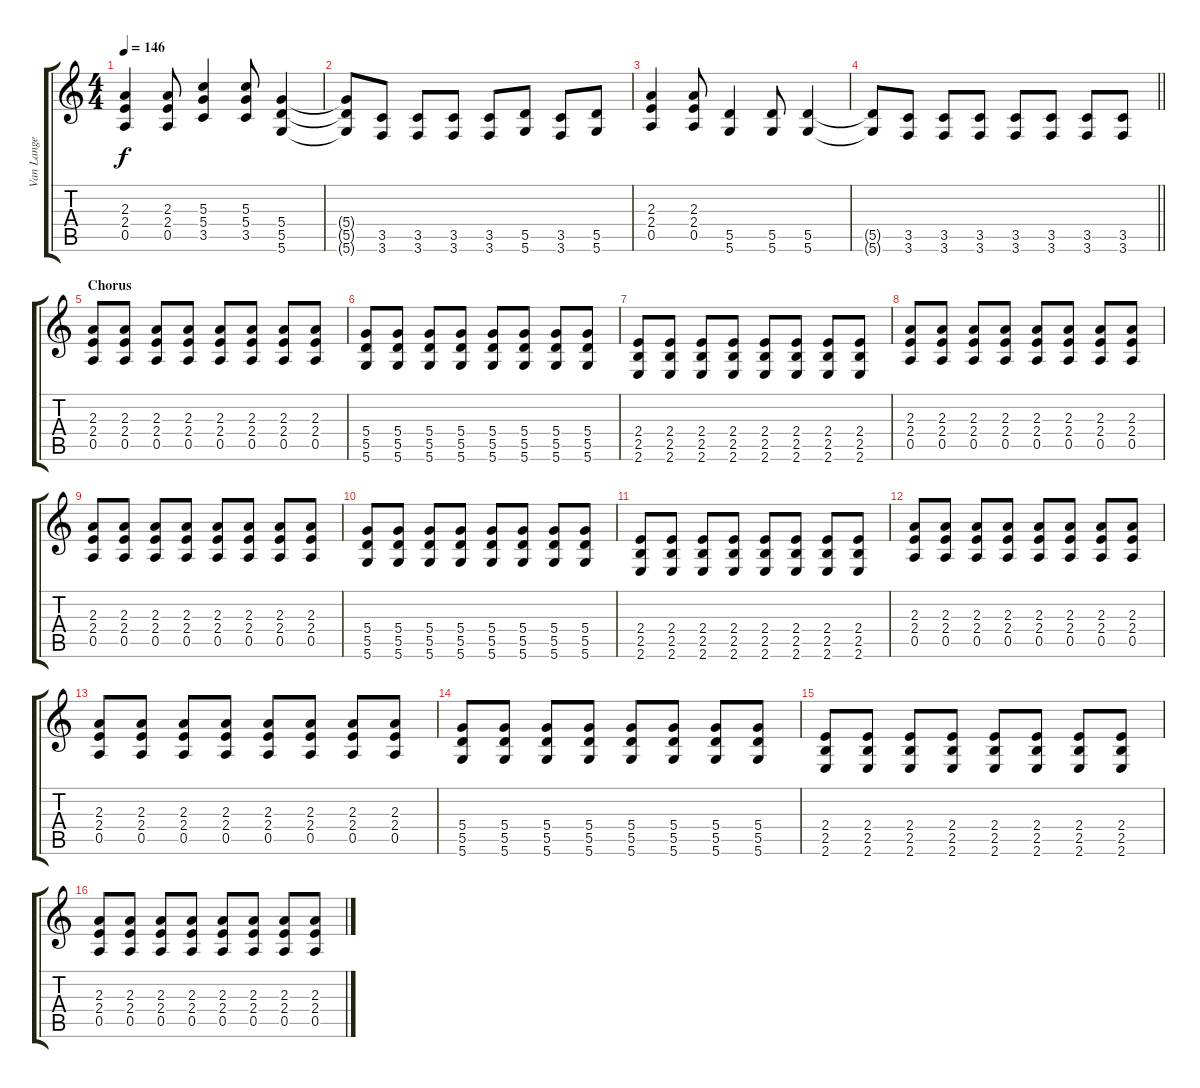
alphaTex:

\track ("Van Lange" "Van Lange") {instrument distortionguitar}
\staff {score tabs}
\tuning (E4 B3 G3 D3 A2 D2) {hide}
\ts (4 4)
\tempo 146
\clef g2
\ks c
(2.3 2.4 0.5).4{dy f} (2.3 2.4 0.5).8 (5.3 5.4 3.5).4 (5.3 5.4 3.5).8 (5.4 5.5 5.6).4 |
(5.4{t} 5.5{t} 5.6{t}).8 (3.5 3.6).8 (3.5 3.6).8 (3.5 3.6).8 (3.5 3.6).8 (5.5 5.6).8 (3.5 3.6).8 (5.5 5.6).8 |
(2.3 2.4 0.5).4 (2.3 2.4 0.5).8 (5.5 5.6).4 (5.5 5.6).8 (5.5 5.6).4 |
\barLineRight lightlight
(5.5{t} 5.6{t}).8 (3.5 3.6).8 (3.5 3.6).8 (3.5 3.6).8 (3.5 3.6).8 (3.5 3.6).8 (3.5 3.6).8 (3.5 3.6).8 |
\section ("" "Chorus")
(2.3 2.4 0.5).8 (2.3 2.4 0.5).8 (2.3 2.4 0.5).8 (2.3 2.4 0.5).8 (2.3 2.4 0.5).8 (2.3 2.4 0.5).8 (2.3 2.4 0.5).8 (2.3 2.4 0.5).8 |
(5.4 5.5 5.6).8 (5.4 5.5 5.6).8 (5.4 5.5 5.6).8 (5.4 5.5 5.6).8 (5.4 5.5 5.6).8 (5.4 5.5 5.6).8 (5.4 5.5 5.6).8 (5.4 5.5 5.6).8 |
(2.4 2.5 2.6).8 (2.4 2.5 2.6).8 (2.4 2.5 2.6).8 (2.4 2.5 2.6).8 (2.4 2.5 2.6).8 (2.4 2.5 2.6).8 (2.4 2.5 2.6).8 (2.4 2.5 2.6).8 |
(2.3 2.4 0.5).8 (2.3 2.4 0.5).8 (2.3 2.4 0.5).8 (2.3 2.4 0.5).8 (2.3 2.4 0.5).8 (2.3 2.4 0.5).8 (2.3 2.4 0.5).8 (2.3 2.4 0.5).8 |
(2.3 2.4 0.5).8 (2.3 2.4 0.5).8 (2.3 2.4 0.5).8 (2.3 2.4 0.5).8 (2.3 2.4 0.5).8 (2.3 2.4 0.5).8 (2.3 2.4 0.5).8 (2.3 2.4 0.5).8 |
(5.4 5.5 5.6).8 (5.4 5.5 5.6).8 (5.4 5.5 5.6).8 (5.4 5.5 5.6).8 (5.4 5.5 5.6).8 (5.4 5.5 5.6).8 (5.4 5.5 5.6).8 (5.4 5.5 5.6).8 |
(2.4 2.5 2.6).8 (2.4 2.5 2.6).8 (2.4 2.5 2.6).8 (2.4 2.5 2.6).8 (2.4 2.5 2.6).8 (2.4 2.5 2.6).8 (2.4 2.5 2.6).8 (2.4 2.5 2.6).8 |
(2.3 2.4 0.5).8 (2.3 2.4 0.5).8 (2.3 2.4 0.5).8 (2.3 2.4 0.5).8 (2.3 2.4 0.5).8 (2.3 2.4 0.5).8 (2.3 2.4 0.5).8 (2.3 2.4 0.5).8 |
(2.3 2.4 0.5).8 (2.3 2.4 0.5).8 (2.3 2.4 0.5).8 (2.3 2.4 0.5).8 (2.3 2.4 0.5).8 (2.3 2.4 0.5).8 (2.3 2.4 0.5).8 (2.3 2.4 0.5).8 |
(5.4 5.5 5.6).8 (5.4 5.5 5.6).8 (5.4 5.5 5.6).8 (5.4 5.5 5.6).8 (5.4 5.5 5.6).8 (5.4 5.5 5.6).8 (5.4 5.5 5.6).8 (5.4 5.5 5.6).8 |
(2.4 2.5 2.6).8 (2.4 2.5 2.6).8 (2.4 2.5 2.6).8 (2.4 2.5 2.6).8 (2.4 2.5 2.6).8 (2.4 2.5 2.6).8 (2.4 2.5 2.6).8 (2.4 2.5 2.6).8 |
(2.3 2.4 0.5).8 (2.3 2.4 0.5).8 (2.3 2.4 0.5).8 (2.3 2.4 0.5).8 (2.3 2.4 0.5).8 (2.3 2.4 0.5).8 (2.3 2.4 0.5).8 (2.3 2.4 0.5).8
